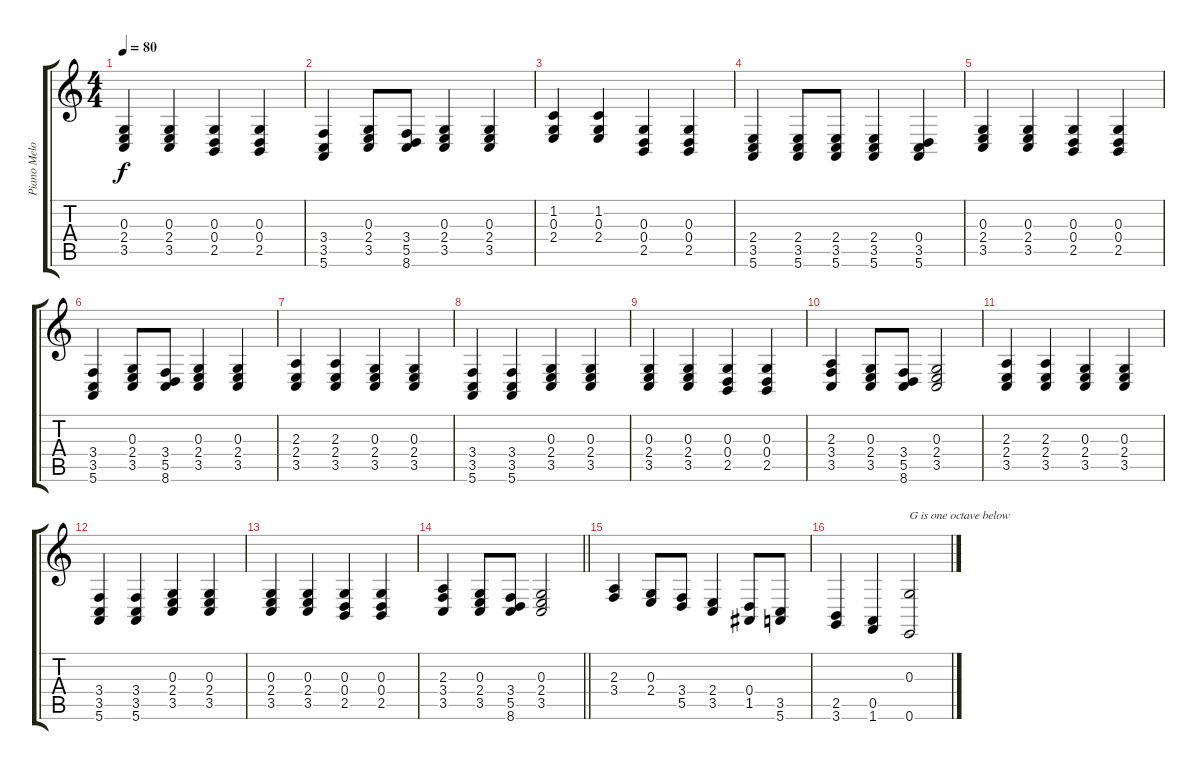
\track ("Piano Melody" "Piano Melo") {instrument acousticgrandpiano}
\staff {score tabs}
\tuning (E4 B3 G3 D3 A2 E2) {hide}
\ts (4 4)
\tempo 80
\clef g2
\ks c
(0.3 2.4 3.5).4{dy f} (0.3 2.4 3.5).4 (0.3 0.4 2.5).4 (0.3 0.4 2.5).4 |
(3.4 3.5 5.6).4 (0.3 2.4 3.5).8 (3.4 5.5 8.6).8 (0.3 2.4 3.5).4 (0.3 2.4 3.5).4 |
(1.2 0.3 2.4).4 (1.2 0.3 2.4).4 (0.3 0.4 2.5).4 (0.3 0.4 2.5).4 |
(2.4 3.5 5.6).4 (2.4 3.5 5.6).8 (2.4 3.5 5.6).8 (2.4 3.5 5.6).4 (0.4 3.5 5.6).4 |
(0.3 2.4 3.5).4 (0.3 2.4 3.5).4 (0.3 0.4 2.5).4 (0.3 0.4 2.5).4 |
(3.4 3.5 5.6).4 (0.3 2.4 3.5).8 (3.4 5.5 8.6).8 (0.3 2.4 3.5).4 (0.3 2.4 3.5).4 |
(2.3 2.4 3.5).4 (2.3 2.4 3.5).4 (0.3 2.4 3.5).4 (0.3 2.4 3.5).4 |
(3.4 3.5 5.6).4 (3.4 3.5 5.6).4 (0.3 2.4 3.5).4 (0.3 2.4 3.5).4 |
(0.3 2.4 3.5).4 (0.3 2.4 3.5).4 (0.3 0.4 2.5).4 (0.3 0.4 2.5).4 |
(2.3 3.4 3.5).4 (0.3 2.4 3.5).8 (3.4 5.5 8.6).8 (0.3 2.4 3.5).2 |
(2.3 2.4 3.5).4 (2.3 2.4 3.5).4 (0.3 2.4 3.5).4 (0.3 2.4 3.5).4 |
(3.4 3.5 5.6).4 (3.4 3.5 5.6).4 (0.3 2.4 3.5).4 (0.3 2.4 3.5).4 |
(0.3 2.4 3.5).4 (0.3 2.4 3.5).4 (0.3 0.4 2.5).4 (0.3 0.4 2.5).4 |
\barLineRight lightlight
(2.3 3.4 3.5).4 (0.3 2.4 3.5).8 (3.4 5.5 8.6).8 (0.3 2.4 3.5).2 |
(2.3 3.4).4 (0.3 2.4).8 (3.4 5.5).8 (2.4 3.5).4 (0.4 1.5).8 (3.5 5.6).8 |
(2.5 3.6).4 (0.5 1.6).4 (0.3 0.6).2{txt "G is one octave below"}
